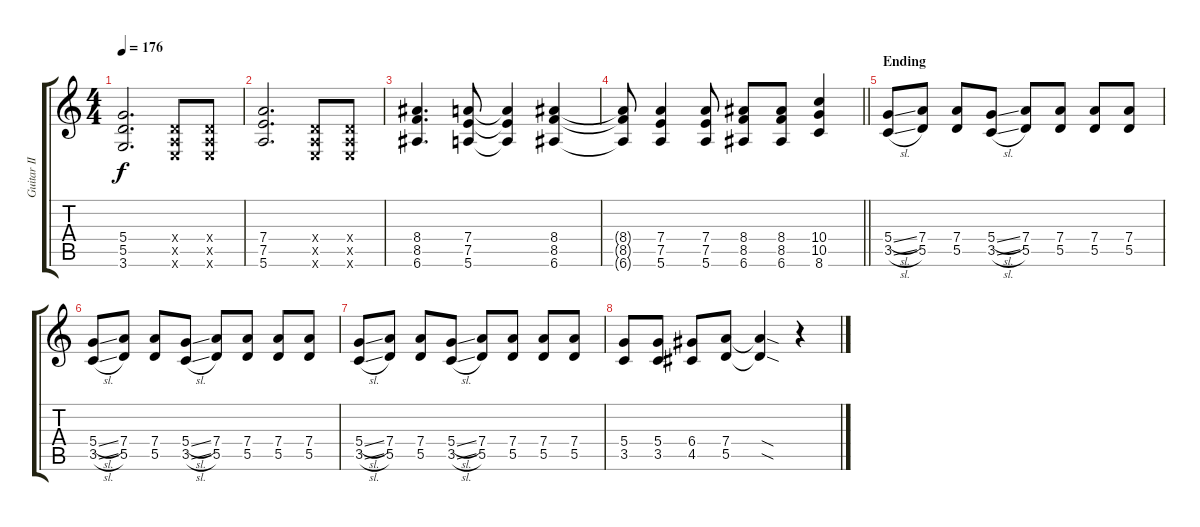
\track ("Guitar II" "Guitar II") {instrument distortionguitar}
\staff {score tabs}
\tuning (E4 B3 G3 D3 A2 E2) {hide}
\ts (4 4)
\tempo 176
\clef g2
\ks c
(5.4 5.5 3.6).2{d dy f} (0.4{x} 0.5{x} 0.6{x}).8 (0.4{x} 0.5{x} 0.6{x}).8 |
(7.4 7.5 5.6).2{d} (0.4{x} 0.5{x} 0.6{x}).8 (0.4{x} 0.5{x} 0.6{x}).8 |
(8.4 8.5 6.6).4{d} (7.4 7.5 5.6).8 (7.4{t} 7.5{t} 5.6{t}).4 (8.4 8.5 6.6).4 |
\barLineRight lightlight
(8.4{t} 8.5{t} 6.6{t}).8 (7.4 7.5 5.6).4 (7.4 7.5 5.6).8 (8.4 8.5 6.6).8 (8.4 8.5 6.6).8 (10.4 10.5 8.6).4 |
\section ("" "Ending")
(5.4{sl} 3.5{sl}).8{balance 14} (7.4 5.5).8 (7.4 5.5).8 (5.4{sl} 3.5{sl}).8 (7.4 5.5).8 (7.4 5.5).8 (7.4 5.5).8 (7.4 5.5).8 |
(5.4{sl} 3.5{sl}).8 (7.4 5.5).8 (7.4 5.5).8 (5.4{sl} 3.5{sl}).8 (7.4 5.5).8 (7.4 5.5).8 (7.4 5.5).8 (7.4 5.5).8 |
(5.4{sl} 3.5{sl}).8 (7.4 5.5).8 (7.4 5.5).8 (5.4{sl} 3.5{sl}).8 (7.4 5.5).8 (7.4 5.5).8 (7.4 5.5).8 (7.4 5.5).8 |
(5.4 3.5).8 (5.4 3.5).8 (6.4 4.5).8 (7.4 5.5).8 (7.4{sod t} 5.5{sod t}).4 r.4
